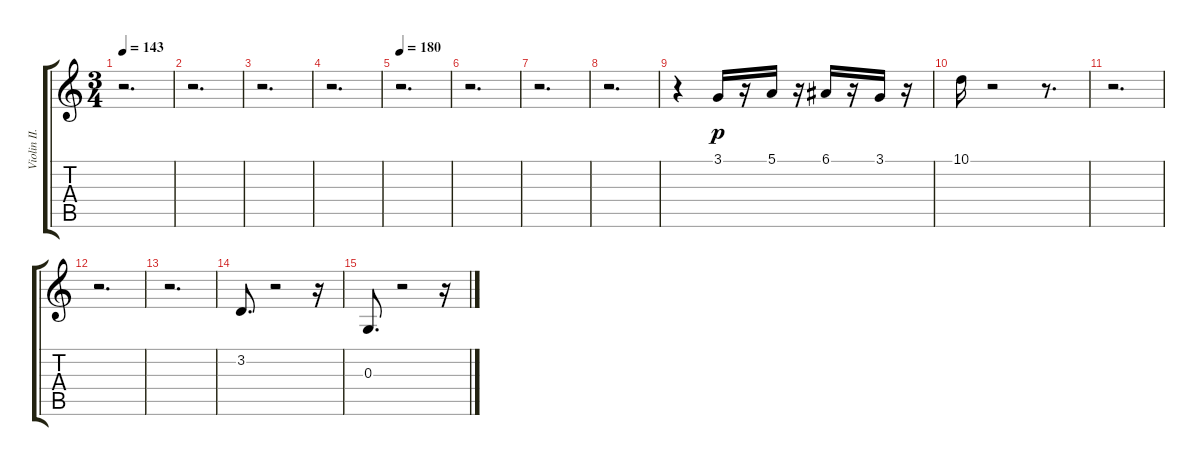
\track ("Violin II." "Violin II.") {instrument stringensemble2}
\staff {score tabs}
\tuning (E4 B3 G3 D3 A2 E2) {hide}
\ts (3 4)
\tempo 143
\clef g2
\ks c
r.2{d dy f} |
r.2{d} |
r.2{d} |
r.2{d} |
\tempo 180
r.2{d} |
r.2{d} |
r.2{d} |
r.2{d} |
r.4 3.1.16{dy p} r.16 5.1.16 r.16 6.1.16 r.16 3.1.16 r.16 |
10.1.16 r.2 r.8{d} |
r.2{d} |
r.2{d} |
r.2{d} |
3.2.8{d volume 12} r.2 r.16 |
0.3.8{d} r.2 r.16
